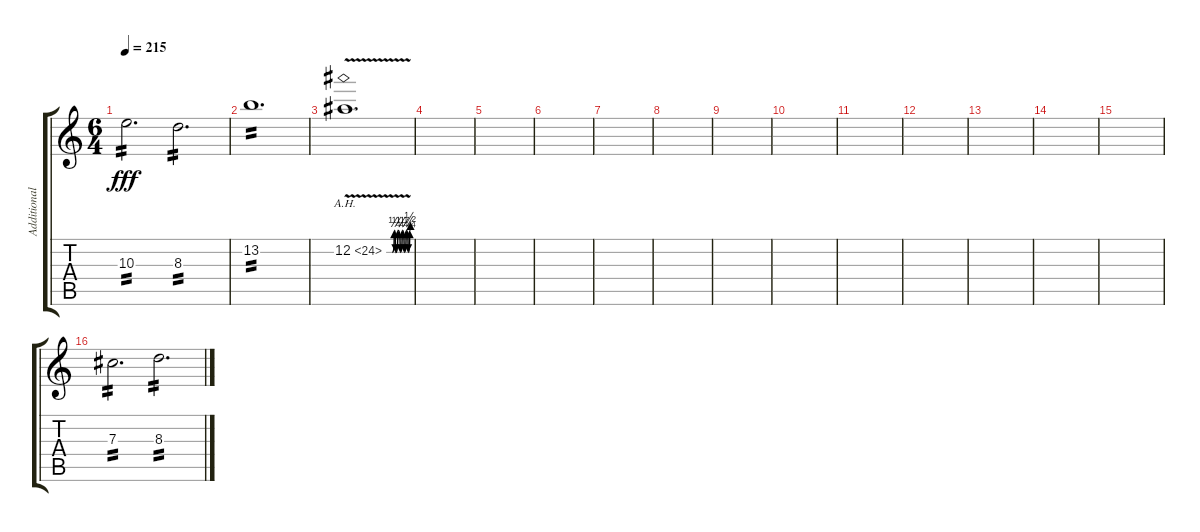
\track ("Additional guitar" "Additional") {instrument distortionguitar}
\staff {score tabs}
\tuning (Eb4 Bb3 Gb3 Db3 Ab2 Eb2) {hide}
\ts (6 4)
\tempo 215
\clef g2
\ks c
10.3.2{d tp 2 dy fff} 8.3.2{d tp 2} |
13.2.1{d tp 2} |
12.2{be (custom 0 0 14 0 19 1 22 0 28 1 34 0 39 1 44 0 49 1 54 0 58 1 60 2) ah 12 v}.1{d} |
|
|
|
|
|
|
|
|
|
|
|
|
7.3.2{d tp 2 instrument distortionguitar} 8.3.2{d tp 2}
